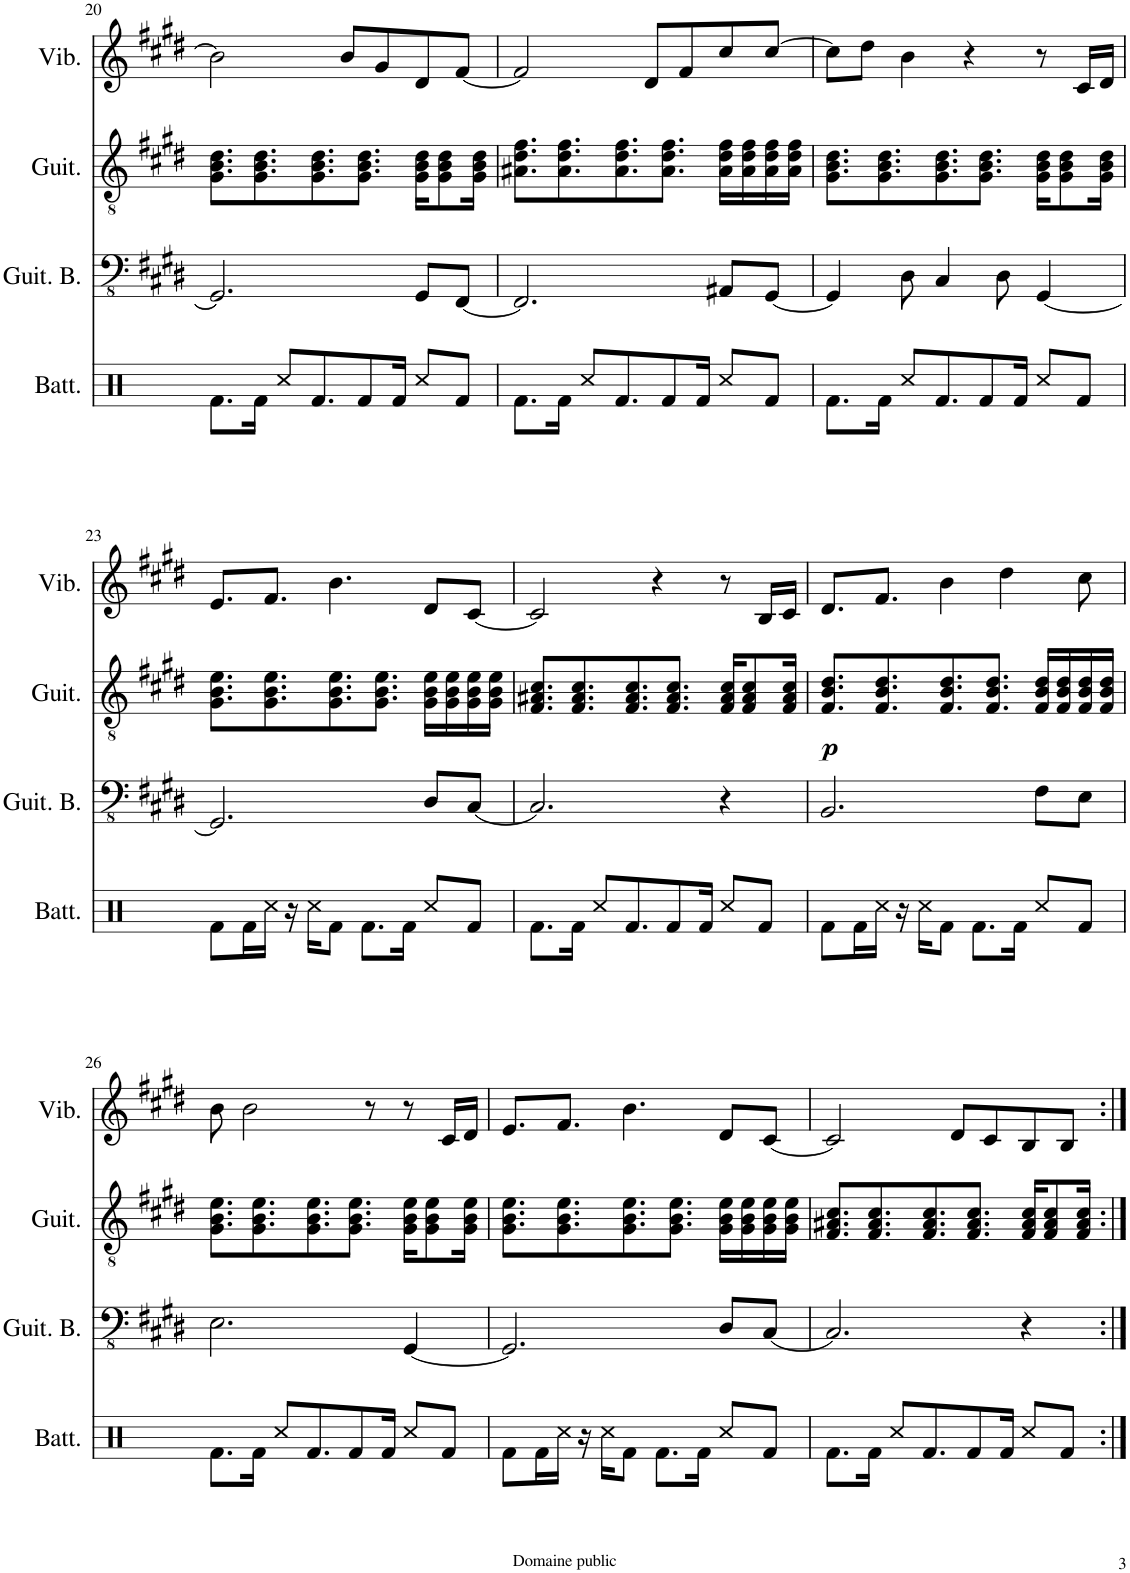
**kern	**kern	**kern	**dynam	**kern
*part4	*part3	*part2	*part2	*part1
*staff4	*staff3	*staff2	*staff2	*staff1
*I"Batterie	*I"Guitare basse	*I"Guitare classique	*	*I"Vibraphone
*I'Batt.	*I'Guit. B.	*I'Guit.	*	*I'Vib.
!!LO:PB:g=z
*clefX	*clefFv4	*clefGv2	*	*clefG2
*k[]	*k[f#c#g#d#]	*k[f#c#g#d#]	*	*k[f#c#g#d#]
*M4/4	*M4/4	*M4/4	*	*M4/4
=20	=20	=20	=20	=20
8.Rf\L	2.GGG#/]	8.G#\ 8.B\ 8.d#\L	.	2b\]
16Rf\Jk	.	8.G#\ 8.B\ 8.d#\	.	.
8Rcc/L	.	.	.	.
8.Rf/	.	8.G#\ 8.B\ 8.d#\	.	.
.	.	.	.	8b/L
8Rf/	.	8.G#\ 8.B\ 8.d#\J	.	.
.	.	.	.	8g#/
16Rf/Jk	.	.	.	.
8Rcc/L	8GGG#/L	16G#\ 16B\ 16d#\KL	.	8d#/
.	.	8G#\ 8B\ 8d#\	.	.
8Rf/J	[8FFF#/J	.	.	[8f#/J
.	.	16G#\ 16B\ 16d#\Jk	.	.
=21	=21	=21	=21	=21
8.Rf\L	2.FFF#/]	8.A#X\ 8.d#\ 8.f#\L	.	2f#/]
16Rf\Jk	.	8.A#\ 8.d#\ 8.f#\	.	.
8Rcc/L	.	.	.	.
8.Rf/	.	8.A#\ 8.d#\ 8.f#\	.	.
.	.	.	.	8d#/L
8Rf/	.	8.A#\ 8.d#\ 8.f#\J	.	.
.	.	.	.	8f#/
16Rf/Jk	.	.	.	.
8Rcc/L	8AAA#X/L	16A#\ 16d#\ 16f#\LL	.	8cc#/
.	.	16A#\ 16d#\ 16f#\	.	.
8Rf/J	[8GGG#/J	16A#\ 16d#\ 16f#\	.	[8cc#/J
.	.	16A#\ 16d#\ 16f#\JJ	.	.
=22	=22	=22	=22	=22
8.Rf\L	4GGG#/]	8.G#\ 8.B\ 8.d#\L	.	8cc#\L]
.	.	.	.	8dd#\J
16Rf\Jk	.	8.G#\ 8.B\ 8.d#\	.	.
8Rcc/L	8DD#\	.	.	4b\
8.Rf/	4CC#/	8.G#\ 8.B\ 8.d#\	.	.
.	.	.	.	4r
8Rf/	.	8.G#\ 8.B\ 8.d#\J	.	.
.	8DD#\	.	.	.
16Rf/Jk	.	.	.	.
8Rcc/L	[4GGG#/	16G#\ 16B\ 16d#\KL	.	8r
.	.	8G#\ 8B\ 8d#\	.	.
8Rf/J	.	.	.	16c#/LL
.	.	16G#\ 16B\ 16d#\Jk	.	16d#/JJ
!!LO:LB:g=z
=23	=23	=23	=23	=23
8Rf\L	2.GGG#/]	8.G#\ 8.B\ 8.e\L	.	8.e/L
16Rf\L	.	.	.	.
16Rcc\JJ	.	8.G#\ 8.B\ 8.e\	.	8.f#/J
16r	.	.	.	.
16Rcc\KL	.	.	.	.
8Rf\J	.	8.G#\ 8.B\ 8.e\	.	4.b\
8.Rf\L	.	.	.	.
.	.	8.G#\ 8.B\ 8.e\J	.	.
16Rf\Jk	.	.	.	.
8Rcc/L	8DD#/L	16G#\ 16B\ 16e\LL	.	8d#/L
.	.	16G#\ 16B\ 16e\	.	.
8Rf/J	[8CC#/J	16G#\ 16B\ 16e\	.	[8c#/J
.	.	16G#\ 16B\ 16e\JJ	.	.
=24	=24	=24	=24	=24
8.Rf\L	2.CC#/]	8.F#/ 8.A#X/ 8.c#/L	.	2c#/]
16Rf\Jk	.	8.F#/ 8.A#/ 8.c#/	.	.
8Rcc/L	.	.	.	.
8.Rf/	.	8.F#/ 8.A#/ 8.c#/	.	.
.	.	.	.	4r
8Rf/	.	8.F#/ 8.A#/ 8.c#/J	.	.
16Rf/Jk	.	.	.	.
8Rcc/L	4r	16F#/ 16A#/ 16c#/KL	.	8r
.	.	8F#/ 8A#/ 8c#/	.	.
8Rf/J	.	.	.	16B/LL
.	.	16F#/ 16A#/ 16c#/Jk	.	16c#/JJ
=25	=25	=25	=25	=25
!	!	!	!LO:DY:b	!
8Rf\L	2.BBB/	8.F#/ 8.B/ 8.d#/L	p	8.d#/L
16Rf\L	.	.	.	.
16Rcc\JJ	.	8.F#/ 8.B/ 8.d#/	.	8.f#/J
16r	.	.	.	.
16Rcc\KL	.	.	.	.
8Rf\J	.	8.F#/ 8.B/ 8.d#/	.	4b\
8.Rf\L	.	.	.	.
.	.	8.F#/ 8.B/ 8.d#/J	.	.
.	.	.	.	4dd#\
16Rf\Jk	.	.	.	.
8Rcc/L	8FF#\L	16F#/ 16B/ 16d#/LL	.	.
.	.	16F#/ 16B/ 16d#/	.	.
8Rf/J	8EE\J	16F#/ 16B/ 16d#/	.	8cc#\
.	.	16F#/ 16B/ 16d#/JJ	.	.
!!LO:LB:g=z
=26	=26	=26	=26	=26
8.Rf\L	2.EE\	8.G#\ 8.B\ 8.e\L	.	8b\
.	.	.	.	2b\
16Rf\Jk	.	8.G#\ 8.B\ 8.e\	.	.
8Rcc/L	.	.	.	.
8.Rf/	.	8.G#\ 8.B\ 8.e\	.	.
8Rf/	.	8.G#\ 8.B\ 8.e\J	.	.
.	.	.	.	8r
16Rf/Jk	.	.	.	.
8Rcc/L	[4GGG#/	16G#\ 16B\ 16e\KL	.	8r
.	.	8G#\ 8B\ 8e\	.	.
8Rf/J	.	.	.	16c#/LL
.	.	16G#\ 16B\ 16e\Jk	.	16d#/JJ
=27	=27	=27	=27	=27
8Rf\L	2.GGG#/]	8.G#\ 8.B\ 8.e\L	.	8.e/L
16Rf\L	.	.	.	.
16Rcc\JJ	.	8.G#\ 8.B\ 8.e\	.	8.f#/J
16r	.	.	.	.
16Rcc\KL	.	.	.	.
8Rf\J	.	8.G#\ 8.B\ 8.e\	.	4.b\
8.Rf\L	.	.	.	.
.	.	8.G#\ 8.B\ 8.e\J	.	.
16Rf\Jk	.	.	.	.
8Rcc/L	8DD#/L	16G#\ 16B\ 16e\LL	.	8d#/L
.	.	16G#\ 16B\ 16e\	.	.
8Rf/J	[8CC#/J	16G#\ 16B\ 16e\	.	[8c#/J
.	.	16G#\ 16B\ 16e\JJ	.	.
=28	=28	=28	=28	=28
8.Rf\L	2.CC#/]	8.F#/ 8.A#X/ 8.c#/L	.	2c#/]
16Rf\Jk	.	8.F#/ 8.A#/ 8.c#/	.	.
8Rcc/L	.	.	.	.
8.Rf/	.	8.F#/ 8.A#/ 8.c#/	.	.
.	.	.	.	8d#/L
8Rf/	.	8.F#/ 8.A#/ 8.c#/J	.	.
.	.	.	.	8c#/
16Rf/Jk	.	.	.	.
8Rcc/L	4r	16F#/ 16A#/ 16c#/KL	.	8B/
.	.	8F#/ 8A#/ 8c#/	.	.
8Rf/J	.	.	.	8B/J
.	.	16F#/ 16A#/ 16c#/Jk	.	.
=:|!	=:|!	=:|!	=:|!	=:|!
*-	*-	*-	*-	*-
